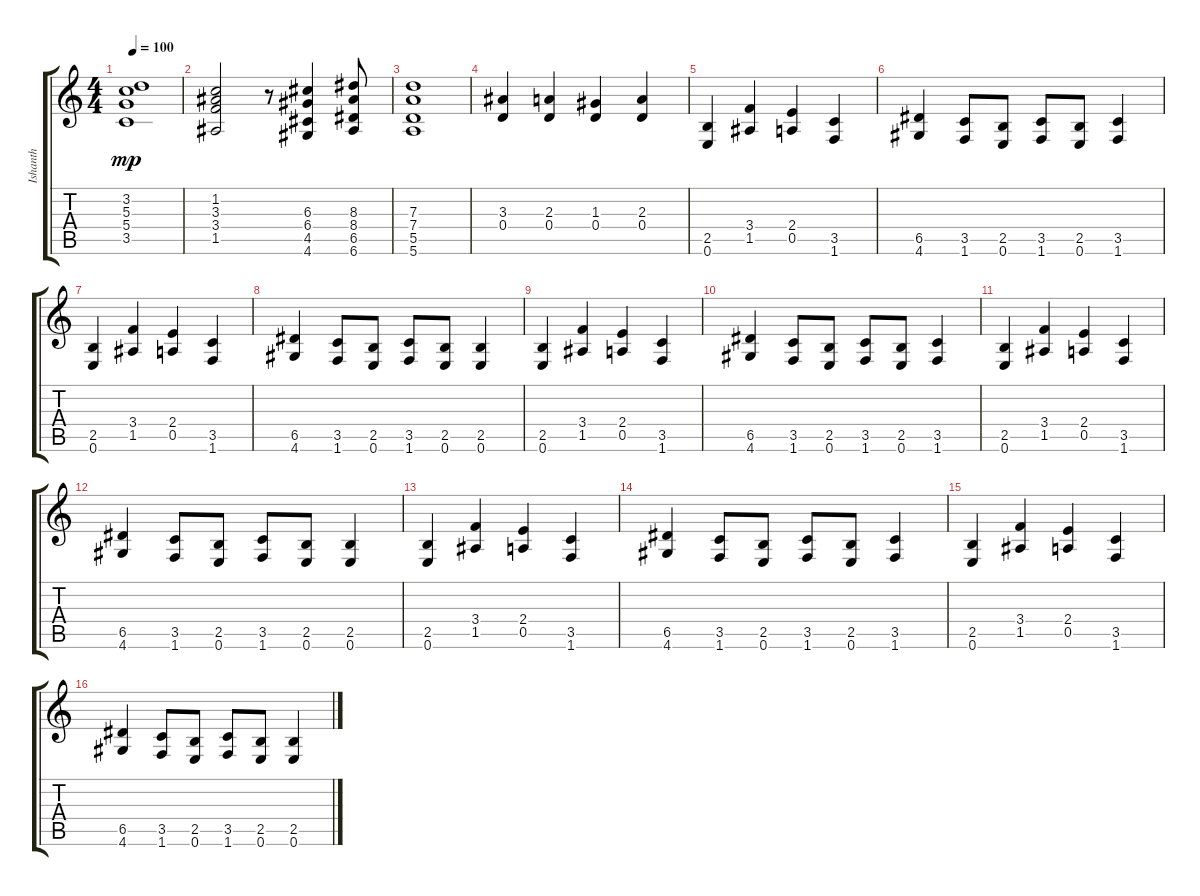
\track ("Ishanth" "Ishanth") {instrument distortionguitar}
\staff {score tabs}
\tuning (E4 B3 G3 D3 A2 E2) {hide}
\ts (4 4)
\tempo 100
\clef g2
\ks c
(3.2 5.3 5.4 3.5).1{dy mp} |
(1.2 3.3 3.4 1.5).2 r.8 (6.3 6.4 4.5 4.6).4 (8.3 8.4 6.5 6.6).8 |
(7.3 7.4 5.5 5.6).1 |
(3.3 0.4).4 (2.3 0.4).4 (1.3 0.4).4 (2.3 0.4).4 |
(2.5 0.6).4 (3.4 1.5).4 (2.4 0.5).4 (3.5 1.6).4 |
(6.5 4.6).4 (3.5 1.6).8 (2.5 0.6).8 (3.5 1.6).8 (2.5 0.6).8 (3.5 1.6).4 |
(2.5 0.6).4 (3.4 1.5).4 (2.4 0.5).4 (3.5 1.6).4 |
(6.5 4.6).4 (3.5 1.6).8 (2.5 0.6).8 (3.5 1.6).8 (2.5 0.6).8 (2.5 0.6).4 |
(2.5 0.6).4 (3.4 1.5).4 (2.4 0.5).4 (3.5 1.6).4 |
(6.5 4.6).4 (3.5 1.6).8 (2.5 0.6).8 (3.5 1.6).8 (2.5 0.6).8 (3.5 1.6).4 |
(2.5 0.6).4 (3.4 1.5).4 (2.4 0.5).4 (3.5 1.6).4 |
(6.5 4.6).4 (3.5 1.6).8 (2.5 0.6).8 (3.5 1.6).8 (2.5 0.6).8 (2.5 0.6).4 |
(2.5 0.6).4 (3.4 1.5).4 (2.4 0.5).4 (3.5 1.6).4 |
(6.5 4.6).4 (3.5 1.6).8 (2.5 0.6).8 (3.5 1.6).8 (2.5 0.6).8 (3.5 1.6).4 |
(2.5 0.6).4 (3.4 1.5).4 (2.4 0.5).4 (3.5 1.6).4 |
(6.5 4.6).4 (3.5 1.6).8 (2.5 0.6).8 (3.5 1.6).8 (2.5 0.6).8 (2.5 0.6).4
